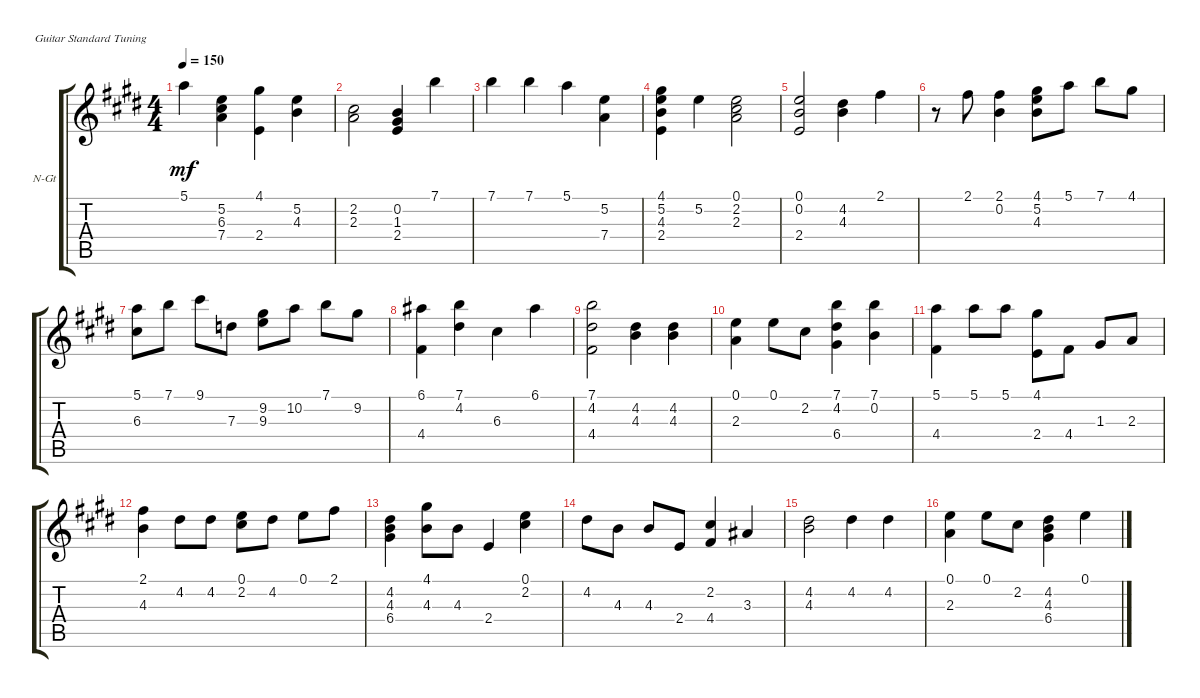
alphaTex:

\defaultSystemsLayout 4
\bracketExtendMode groupsimilarinstruments
\firstSystemTrackNameOrientation horizontal
\otherSystemsTrackNameOrientation horizontal
\track ("Nylon Guitar" "N-Gt") {instrument acousticguitarnylon}
\staff {score tabs}
\tuning (E4 B3 G3 D3 A2 E2)
\ts (4 4)
\tempo 150
\clef g2
\ks e
5.1.4{dy mf} (5.2 6.3 7.4).4 (4.1 2.4).4 (5.2 4.3).4 |
(2.2 2.3).2 (0.2 1.3 2.4).4 7.1.4 |
7.1.4 7.1.4 5.1.4 (5.2 7.4).4 |
(4.1 5.2 4.3 2.4).4 5.2.4 (0.1 2.2 2.3).2 |
(0.1 0.2 2.4).2 (4.2 4.3).4 2.1.4 |
r.8 2.1.8 (2.1 0.2).4 (4.1 5.2 4.3).8 5.1.8 7.1.8 4.1.8 |
(5.1 6.3).8 7.1.8 9.1.8 7.3.8 (9.3 9.2).8 10.2.8 7.1.8 9.2.8 |
(6.1 4.4).4 (7.1 4.2).4 6.3.4 6.1.4 |
(7.1 4.2 4.4).2 (4.2 4.3).4 (4.2 4.3).4 |
(2.3 0.1).4 0.1.8 2.2.8 (4.2 7.1 6.4).4 (7.1 0.2).4 |
(5.1 4.4).4 5.1.8 5.1.8 (4.1 2.4).8 4.4.8 1.3.8 2.3.8 |
(2.1 4.3).4 4.2.8 4.2.8 (2.2 0.1).8 4.2.8 0.1.8 2.1.8 |
(4.2 4.3 6.4).4 (4.1 4.3).8 4.3.8 2.4.4 (0.1 2.2).4 |
4.2.8 4.3.8 4.3.8 2.4.8 (4.4 2.2).4 3.3.4 |
(4.3 4.2).2 4.2.4 4.2.4 |
(0.1 2.3).4 0.1.8 2.2.8 (4.2 4.3 6.4).4 0.1.4
